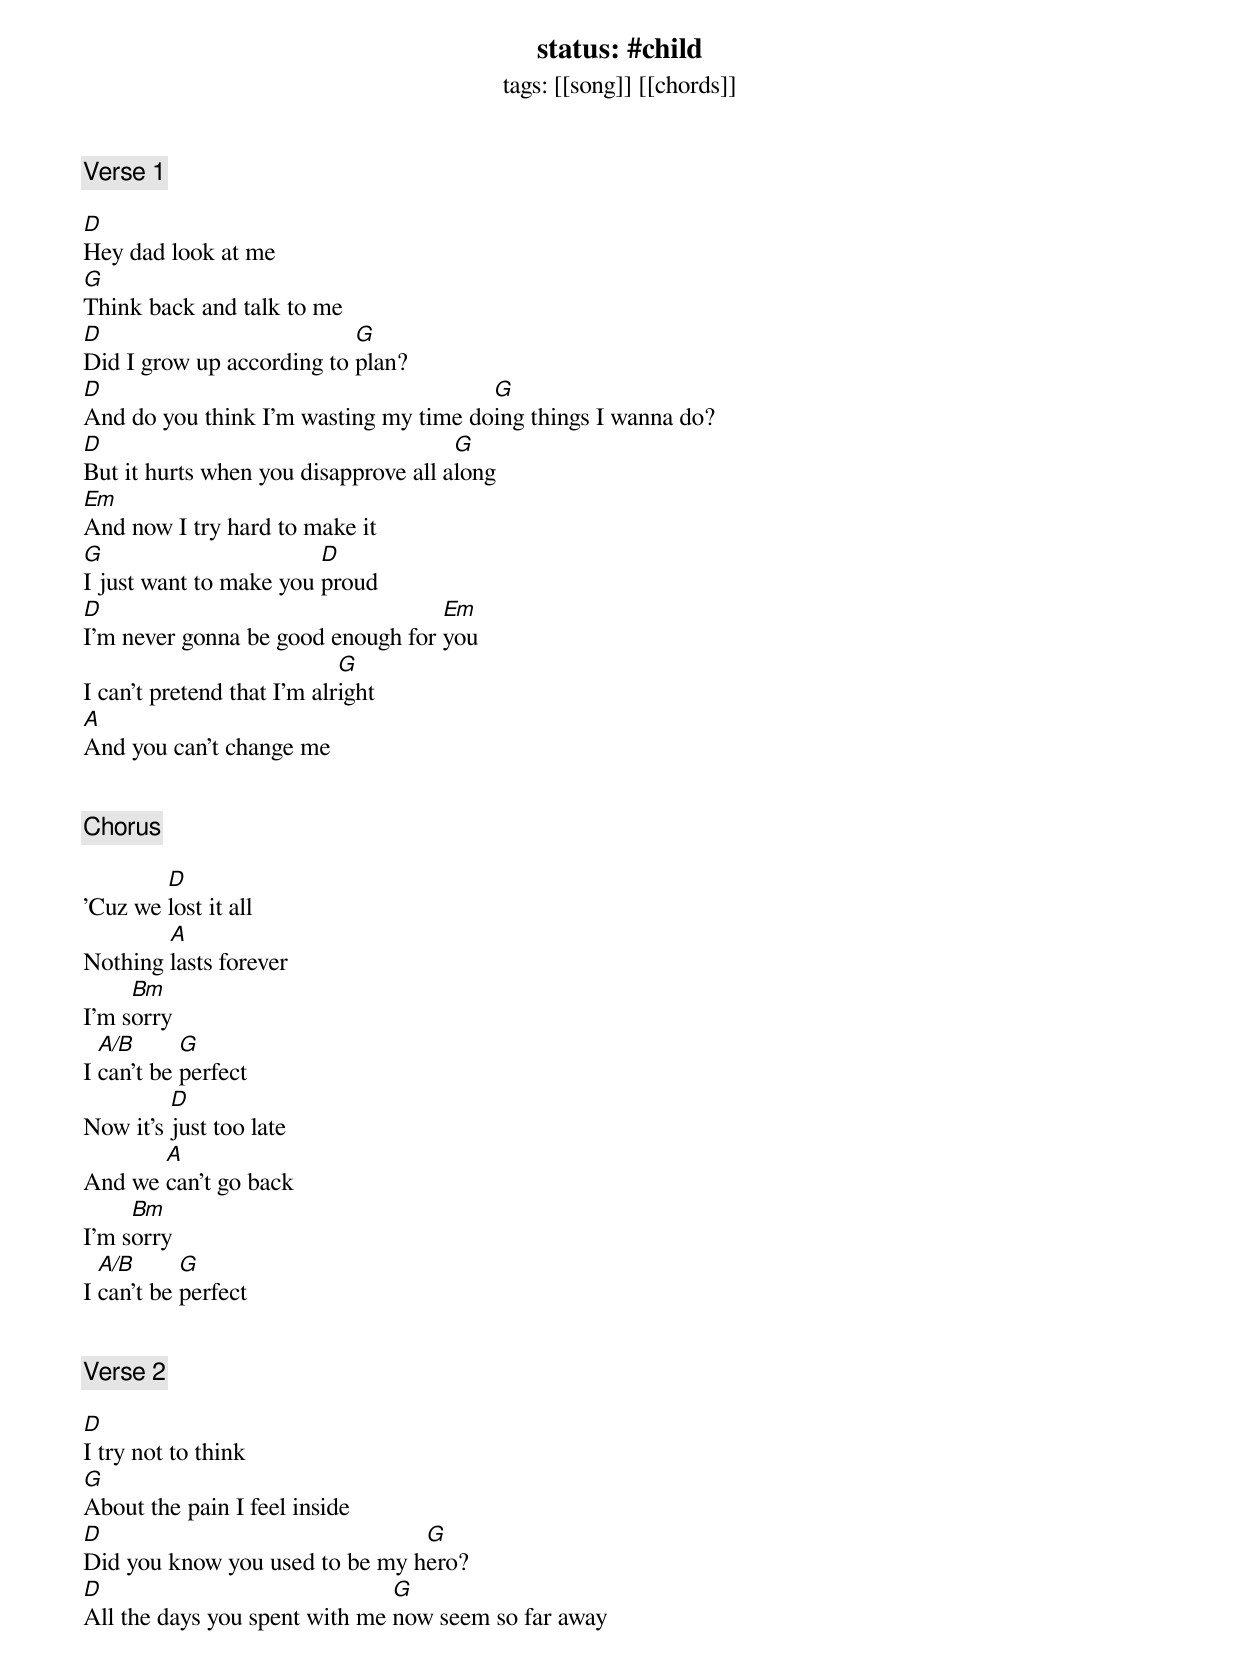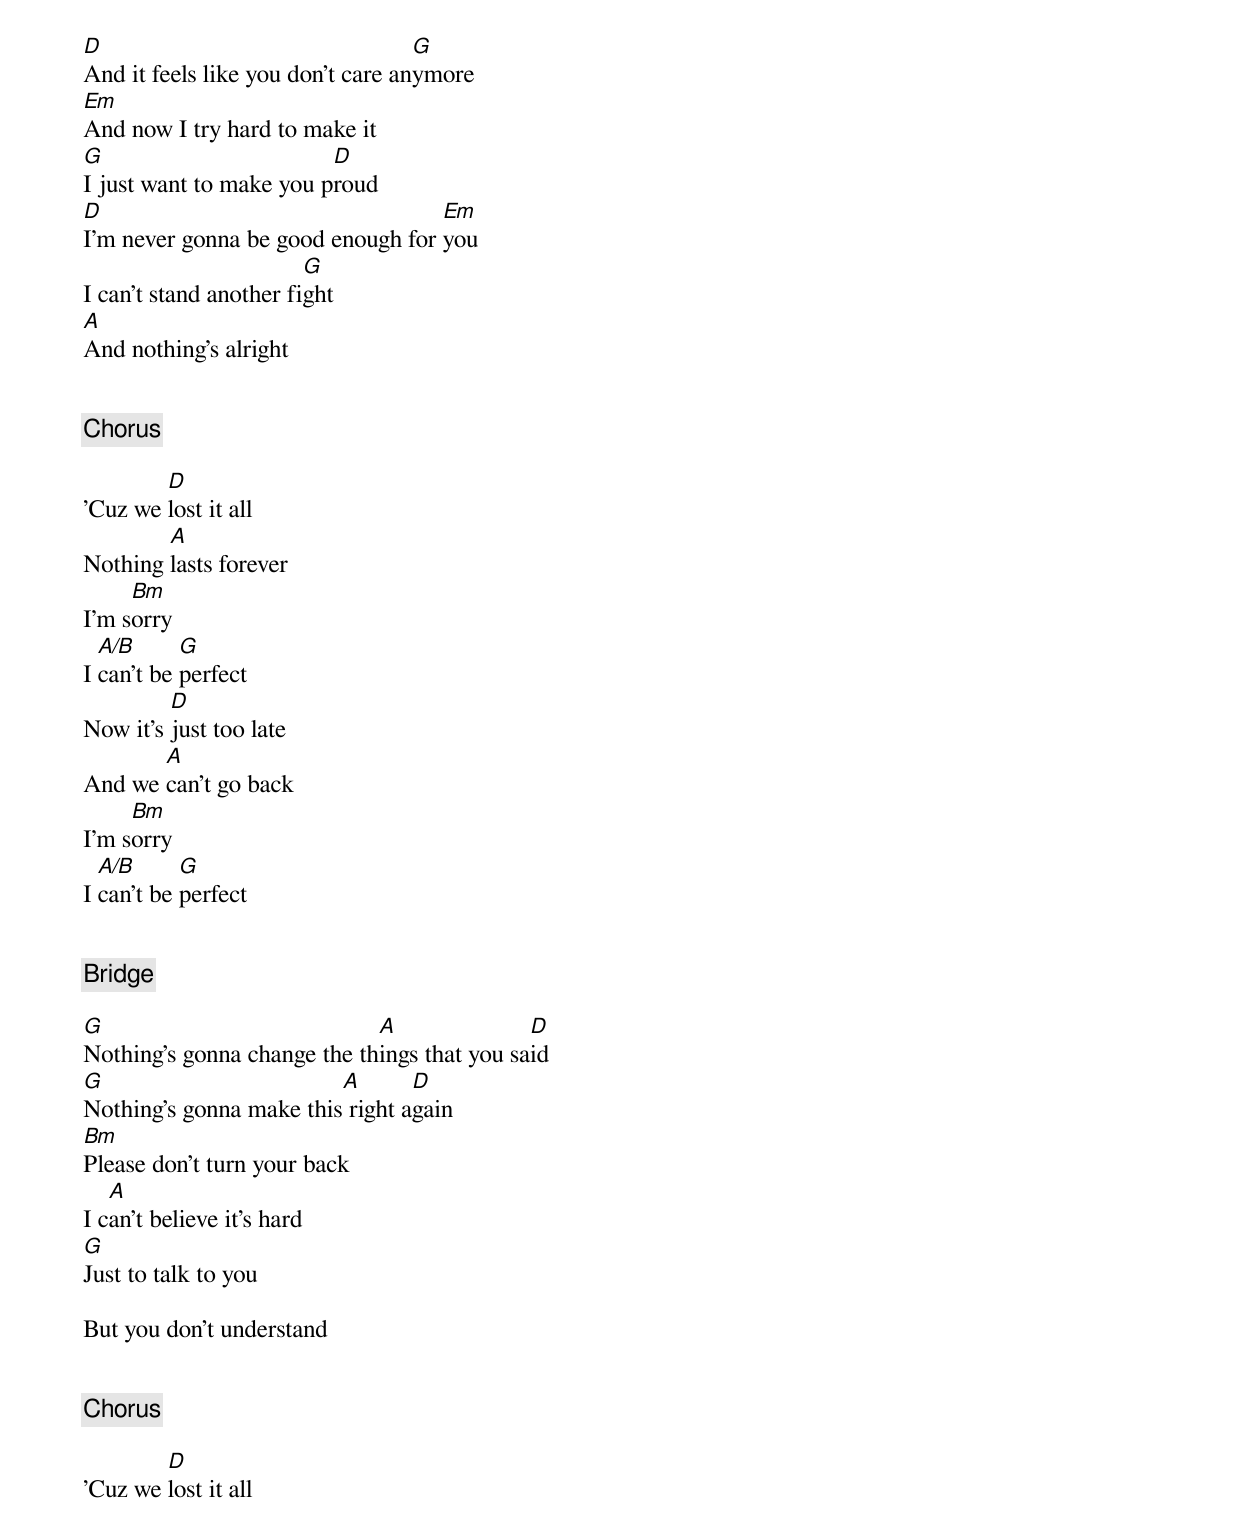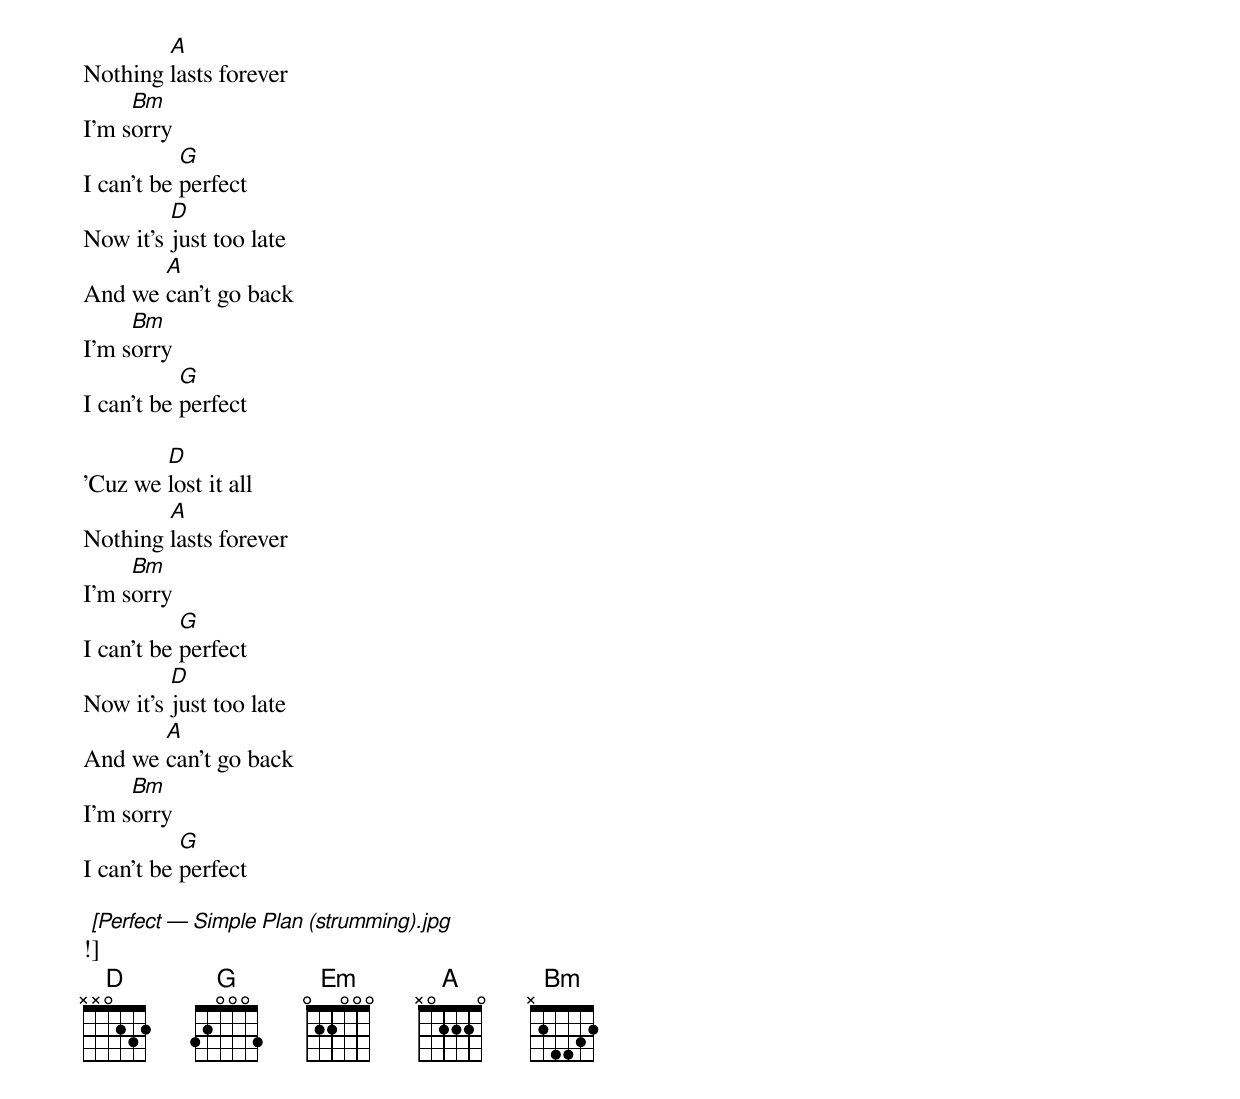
status: #child
tags: [[song]] [[chords]]


[Verse 1]

D
Hey dad look at me
G
Think back and talk to me
D                          G
Did I grow up according to plan?
D                                      G
And do you think I'm wasting my time doing things I wanna do?
D                                     G
But it hurts when you disapprove all along
Em
And now I try hard to make it
G                       D
I just want to make you proud
D                                  Em
I'm never gonna be good enough for you
                            G
I can't pretend that I'm alright
A
And you can't change me


[Chorus]

        D
'Cuz we lost it all
        A
Nothing lasts forever
     Bm
I'm sorry
  A/B      G
I can't be perfect
         D
Now it's just too late
       A
And we can't go back
     Bm
I'm sorry
  A/B      G
I can't be perfect


[Verse 2]

D
I try not to think
G
About the pain I feel inside
D                               G
Did you know you used to be my hero?
D                              G
All the days you spent with me now seem so far away
D                                  G
And it feels like you don't care anymore
Em
And now I try hard to make it
G                        D
I just want to make you proud
D                                  Em
I'm never gonna be good enough for you
                        G
I can't stand another fight
A
And nothing's alright


[Chorus]

        D
'Cuz we lost it all
        A
Nothing lasts forever
     Bm
I'm sorry
  A/B      G
I can't be perfect
         D
Now it's just too late
       A
And we can't go back
     Bm
I'm sorry
  A/B      G
I can't be perfect


[Bridge]

G                            A               D
Nothing's gonna change the things that you said
G                        A       D
Nothing's gonna make this right again
Bm
Please don't turn your back
   A
I can't believe it's hard
G
Just to talk to you

But you don't understand


[Chorus]

        D
'Cuz we lost it all
        A
Nothing lasts forever
     Bm
I'm sorry
           G
I can't be perfect
         D
Now it's just too late
       A
And we can't go back
     Bm
I'm sorry
           G
I can't be perfect

        D
'Cuz we lost it all
        A
Nothing lasts forever
     Bm
I'm sorry
           G
I can't be perfect
         D
Now it's just too late
       A
And we can't go back
     Bm
I'm sorry
           G
I can't be perfect

![[Perfect — Simple Plan (strumming).jpg]]
